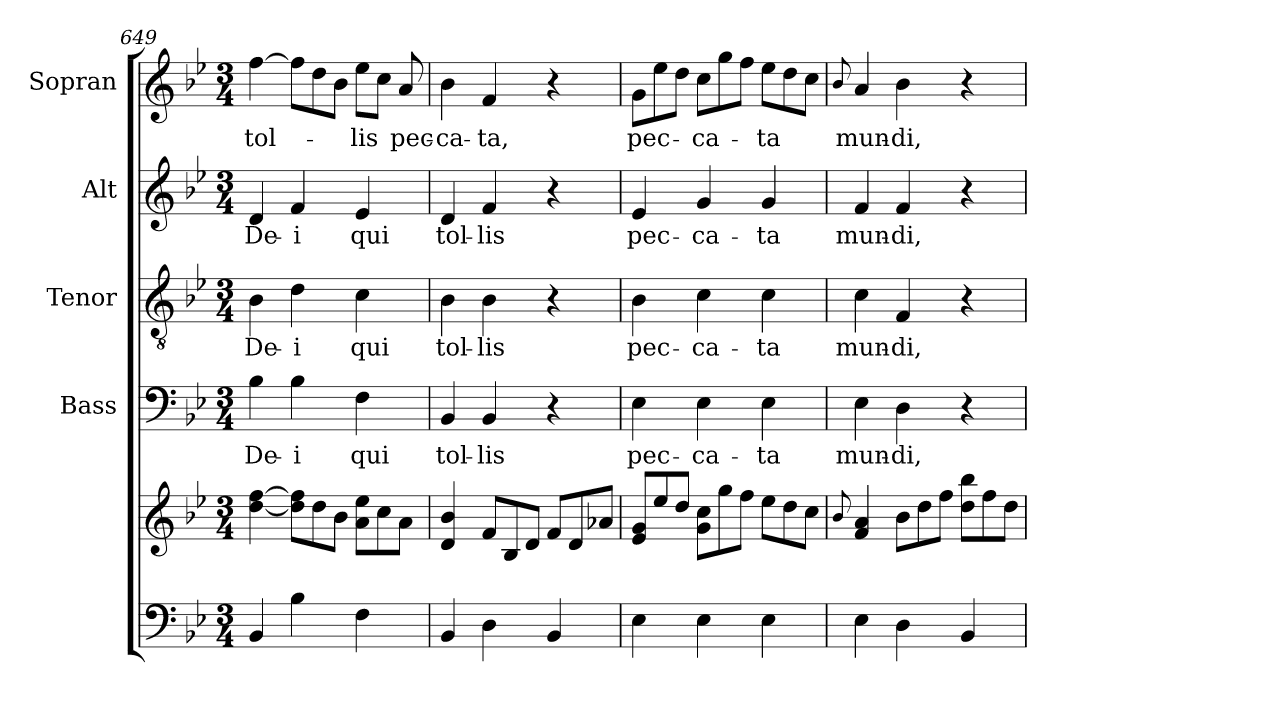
**kern	**kern	**kern	**text	**kern	**text	**kern	**text	**kern	**text
*part5	*part5	*part4	*part4	*part3	*part3	*part2	*part2	*part1	*part1
*staff6	*staff5	*staff4	*staff4	*staff3	*staff3	*staff2	*staff2	*staff1	*staff1
*	*	*I"Bass	*	*I"Tenor	*	*I"Alt	*	*I"Sopran	*
*	*	*I'B.	*	*I'T.	*	*I'A.	*	*I'S.	*
!!LO:LB:g=z
*clefF4	*clefG2	*clefF4	*	*clefGv2	*	*clefG2	*	*clefG2	*
*k[b-e-]	*k[b-e-]	*k[b-e-]	*	*k[b-e-]	*	*k[b-e-]	*	*k[b-e-]	*
*B-:	*B-:	*B-:	*	*B-:	*	*B-:	*	*B-:	*
*M3/4	*M3/4	*M3/4	*	*M3/4	*	*M3/4	*	*M3/4	*
=649	=649	=649	=649	=649	=649	=649	=649	=649	=649
!	!	!	!LO:LY:b	!	!LO:LY:b	!	!LO:LY:b	!	!LO:LY:b
4BB-/	[4dd\ [4ff\	4B-\	De-	4B-\	De-	4d/	De-	[4ff\	tol-
*	*Xtuplet	*	*	*	*	*	*	*	*
!	!	!	!LO:LY:b	!	!LO:LY:b	!	!LO:LY:b	!	!
*	*	*	*	*	*	*	*	*Xtuplet	*
4B-\	12dd\] 12ff\]L	4B-\	-i	4d\	-i	4f/	-i	12ff\L]	.
.	12dd\	.	.	.	.	.	.	12dd\	.
.	12b-\J	.	.	.	.	.	.	12b-\J	.
!	!	!	!LO:LY:b	!	!LO:LY:b	!	!LO:LY:b	!	!LO:LY:b
4F\	12a\ 12ee-\L	4F\	qui	4c\	qui	4e-/	qui	12ee-\L	-lis
.	12cc\	.	.	.	.	.	.	12cc\J	.
!	!	!	!	!	!	!	!	!	!LO:LY:b
.	12a\J	.	.	.	.	.	.	12a/	pec-
=650	=650	=650	=650	=650	=650	=650	=650	=650	=650
!	!	!	!LO:LY:b	!	!LO:LY:b	!	!LO:LY:b	!	!LO:LY:b
4BB-/	4d/ 4b-/	4BB-/	tol-	4B-\	tol-	4d/	tol-	4b-\	-ca-
!	!	!	!LO:LY:b	!	!LO:LY:b	!	!LO:LY:b	!	!LO:LY:b
4D\	12f/L	4BB-/	-lis	4B-\	-lis	4f/	-lis	4f/	-ta,
.	12B-/	.	.	.	.	.	.	.	.
.	12d/J	.	.	.	.	.	.	.	.
4BB-/	12f/L	4r	.	4r	.	4r	.	4r	.
.	12d/	.	.	.	.	.	.	.	.
.	12a-X/J	.	.	.	.	.	.	.	.
=651	=651	=651	=651	=651	=651	=651	=651	=651	=651
!	!	!	!LO:LY:b	!	!LO:LY:b	!	!LO:LY:b	!	!LO:LY:b
4E-\	12e-/ 12g/L	4E-\	pec-	4B-\	pec-	4e-/	pec-	12g\L	pec-
.	12ee-/	.	.	.	.	.	.	12ee-\	.
.	12dd/J	.	.	.	.	.	.	12dd\J	.
!	!	!	!LO:LY:b	!	!LO:LY:b	!	!LO:LY:b	!	!LO:LY:b
4E-\	12g\ 12cc\L	4E-\	-ca-	4c\	-ca-	4g/	-ca-	12cc\L	-ca-
.	12gg\	.	.	.	.	.	.	12gg\	.
.	12ff\J	.	.	.	.	.	.	12ff\J	.
!	!	!	!LO:LY:b	!	!LO:LY:b	!	!LO:LY:b	!	!LO:LY:b
4E-\	12ee-\L	4E-\	-ta	4c\	-ta	4g/	-ta	12ee-\L	-ta
.	12dd\	.	.	.	.	.	.	12dd\	.
.	12cc\J	.	.	.	.	.	.	12cc\J	.
=652	=652	=652	=652	=652	=652	=652	=652	=652	=652
.	8qqb-/	.	.	.	.	.	.	8qqb-/	.
!	!	!	!LO:LY:b	!	!LO:LY:b	!	!LO:LY:b	!	!LO:LY:b
4E-\	4f/ 4a/	4E-\	mun-	4c\	mun-	4f/	mun-	4a/	mun-
!	!	!	!LO:LY:b	!	!LO:LY:b	!	!LO:LY:b	!	!LO:LY:b
4D\	12b-\L	4D\	-di,	4F/	-di,	4f/	-di,	4b-\	-di,
.	12dd\	.	.	.	.	.	.	.	.
.	12ff\J	.	.	.	.	.	.	.	.
4BB-/	12dd\ 12bb-\L	4r	.	4r	.	4r	.	4r	.
.	12ff\	.	.	.	.	.	.	.	.
.	12dd\J	.	.	.	.	.	.	.	.
=	=	=	=	=	=	=	=	=	=
*-	*-	*-	*-	*-	*-	*-	*-	*-	*-
